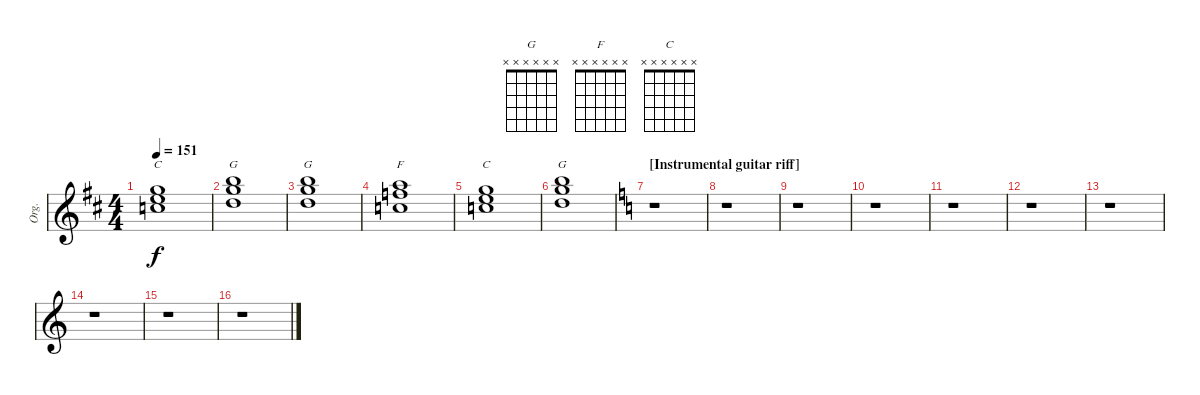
\bracketExtendMode groupsimilarinstruments
\track ("Organ" "Org.") {instrument acousticgrandpiano}
\staff {score}
\tuning (E4 B3 G3 D3 A2 E2)
\chord ("G" x x x x x x)
\chord ("F" x x x x x x)
\chord ("C" x x x x x x)
\ts (4 4)
\tempo 151
\clef g2
\ks d
(17.3{acc forcenatural} 17.2{acc forcenatural} 15.1{acc forcenatural}).1{ch "C" dy f} |
(24.2{acc forcenatural} 24.3{acc forcenatural} 24.4{acc forcenatural}).1{ch "G"} |
(24.2{acc forcenatural} 24.3{acc forcenatural} 24.4{acc forcenatural}).1{ch "G"} |
(22.2{acc forcenatural} 22.3{acc forcenatural} 22.4{acc forcenatural}).1{ch "F"} |
(17.3{acc forcenatural} 17.2{acc forcenatural} 15.1{acc forcenatural}).1{ch "C"} |
(24.2{acc forcenatural} 24.3{acc forcenatural} 24.4{acc forcenatural}).1{ch "G"} |
\section ("" "[Instrumental guitar riff]")
\ks aminor
r.1 |
r.1 |
r.1 |
r.1 |
r.1 |
r.1 |
r.1 |
r.1 |
r.1 |
r.1
